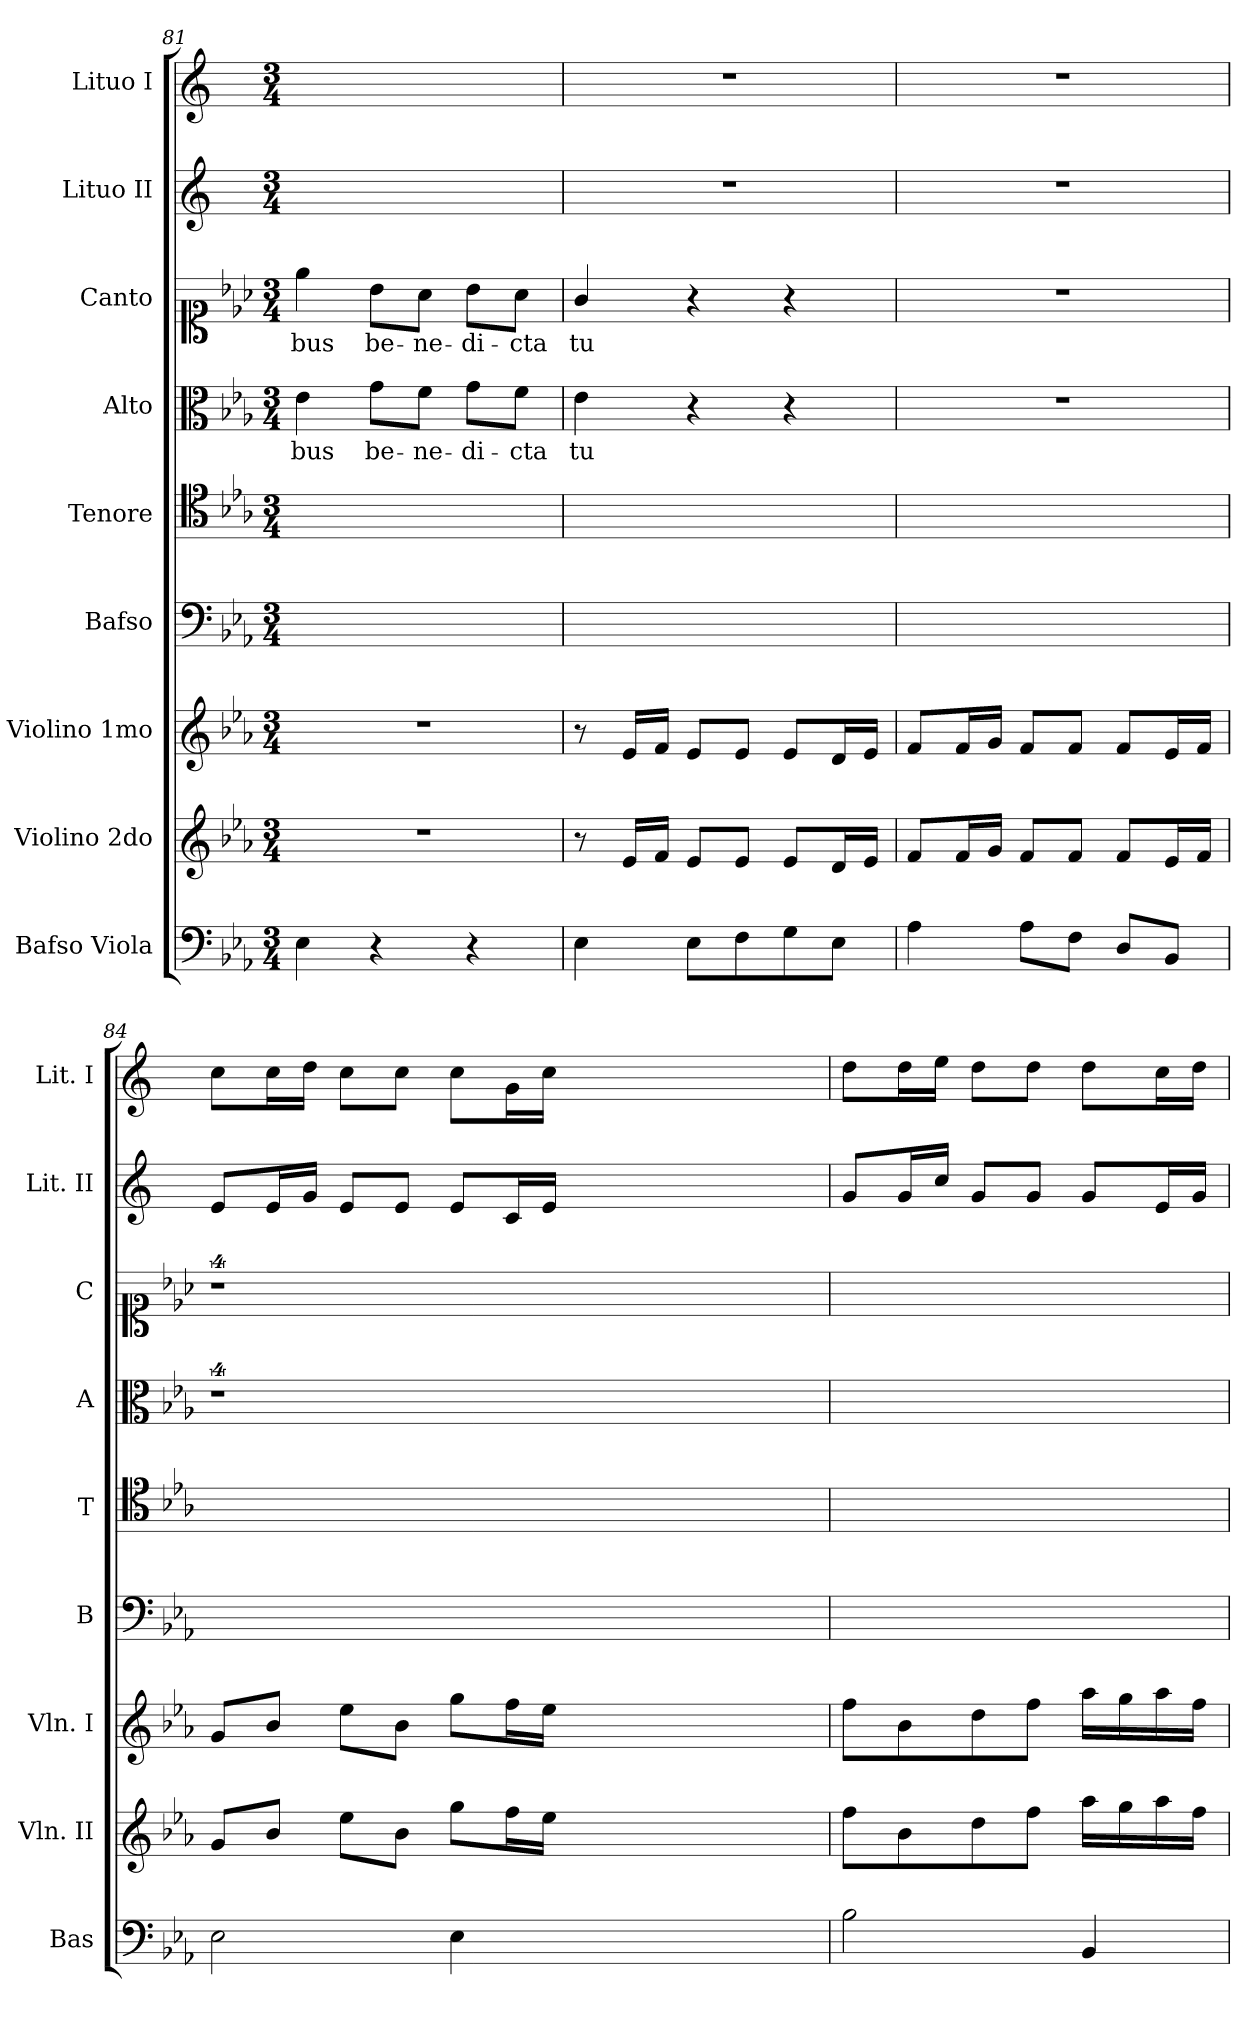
**kern	**kern	**kern	**kern	**kern	**kern	**text	**kern	**text	**kern	**kern
*part9	*part8	*part7	*part6	*part5	*part4	*part4	*part3	*part3	*part2	*part1
*staff9	*staff8	*staff7	*staff6	*staff5	*staff4	*staff4	*staff3	*staff3	*staff2	*staff1
*I"Bafso Viola	*I"Violino 2do	*I"Violino 1mo	*I"Bafso	*I"Tenore	*I"Alto	*	*I"Canto	*	*I"Lituo II	*I"Lituo I
*I'Bas	*I'Vln. II	*I'Vln. I	*I'B	*I'T	*I'A	*	*I'C	*	*I'Lit. II	*I'Lit. I
*clefF4	*clefG2	*clefG2	*clefF4	*clefC4	*clefC3	*	*clefC1	*	*clefG2	*clefG2
*	*	*	*	*	*	*	*	*	*ITrd-2c-3	*ITrd-2c-3
*k[b-e-a-]	*k[b-e-a-]	*k[b-e-a-]	*k[b-e-a-]	*k[b-e-a-]	*k[b-e-a-]	*	*k[b-e-a-]	*	*k[b-e-a-]	*k[b-e-a-]
*M3/4	*M3/4	*M3/4	*M3/4	*M3/4	*M3/4	*	*M3/4	*	*M3/4	*M3/4
=81	=81	=81	=81	=81	=81	=81	=81	=81	=81	=81
4E-\	2.r	2.r	2.ryy	2.ryy	4e-\	-bus	4ee-\	-bus	2.ryy	2.ryy
4r	.	.	.	.	8g\L	be-	8b-\L	be-	.	.
.	.	.	.	.	8f\J	-ne-	8a-\J	-ne-	.	.
4r	.	.	.	.	8g\L	-di-	8b-\L	-di-	.	.
.	.	.	.	.	8f\J	-cta	8a-\J	-cta	.	.
=82	=82	=82	=82	=82	=82	=82	=82	=82	=82	=82
4E-\	8r	8r	2.ryy	2.ryy	4e-\	tu	4g/	tu	2.r	2.r
.	16e-/LL	16e-/LL	.	.	.	.	.	.	.	.
.	16f/JJ	16f/JJ	.	.	.	.	.	.	.	.
8E-\L	8e-/L	8e-/L	.	.	4r	.	4r	.	.	.
8F\	8e-/J	8e-/J	.	.	.	.	.	.	.	.
8G\	8e-/L	8e-/L	.	.	4r	.	4r	.	.	.
8E-\J	16d/L	16d/L	.	.	.	.	.	.	.	.
.	16e-/JJ	16e-/JJ	.	.	.	.	.	.	.	.
=83	=83	=83	=83	=83	=83	=83	=83	=83	=83	=83
4A-\	8f/L	8f/L	2.ryy	2.ryy	2.r	.	2.r	.	2.r	2.r
.	16f/L	16f/L	.	.	.	.	.	.	.	.
.	16g/JJ	16g/JJ	.	.	.	.	.	.	.	.
8A-\L	8f/L	8f/L	.	.	.	.	.	.	.	.
8F\J	8f/J	8f/J	.	.	.	.	.	.	.	.
8D/L	8f/L	8f/L	.	.	.	.	.	.	.	.
8BB-/J	16e-/L	16e-/L	.	.	.	.	.	.	.	.
.	16f/JJ	16f/JJ	.	.	.	.	.	.	.	.
=84	=84	=84	=84	=84	=84	=84	=84	=84	=84	=84
2E-\	8g/L	8g/L	2.ryy	2.ryy	4%9r	.	4%9r	.	8g/L	8ee-\L
.	8b-/J	8b-/J	.	.	.	.	.	.	16g/L	16ee-\L
.	.	.	.	.	.	.	.	.	16b-/JJ	16ff\JJ
.	8ee-\L	8ee-\L	.	.	.	.	.	.	8g/L	8ee-\L
.	8b-\J	8b-\J	.	.	.	.	.	.	8g/J	8ee-\J
4E-\	8gg\L	8gg\L	.	.	.	.	.	.	8g/L	8ee-\L
.	16ff\L	16ff\L	.	.	.	.	.	.	16e-/L	16b-\L
.	16ee-\JJ	16ee-\JJ	.	.	.	.	.	.	16g/JJ	16ee-\JJ
1.ryy	1.ryy	1.ryy	1.ryy	1.ryy	.	.	.	.	1.ryy	1.ryy
=85	=85	=85	=85	=85	=85	=85	=85	=85	=85	=85
2B-\	8ff\L	8ff\L	2.ryy	2.ryy	2.ryy	.	2.ryy	.	8b-/L	8ff\L
.	8b-\	8b-\	.	.	.	.	.	.	16b-/L	16ff\L
.	.	.	.	.	.	.	.	.	16ee-/JJ	16gg\JJ
.	8dd\	8dd\	.	.	.	.	.	.	8b-/L	8ff\L
.	8ff\J	8ff\J	.	.	.	.	.	.	8b-/J	8ff\J
4BB-/	16aa-\LL	16aa-\LL	.	.	.	.	.	.	8b-/L	8ff\L
.	16gg\	16gg\	.	.	.	.	.	.	.	.
.	16aa-\	16aa-\	.	.	.	.	.	.	16g/L	16ee-\L
.	16ff\JJ	16ff\JJ	.	.	.	.	.	.	16b-/JJ	16ff\JJ
=	=	=	=	=	=	=	=	=	=	=
*-	*-	*-	*-	*-	*-	*-	*-	*-	*-	*-
